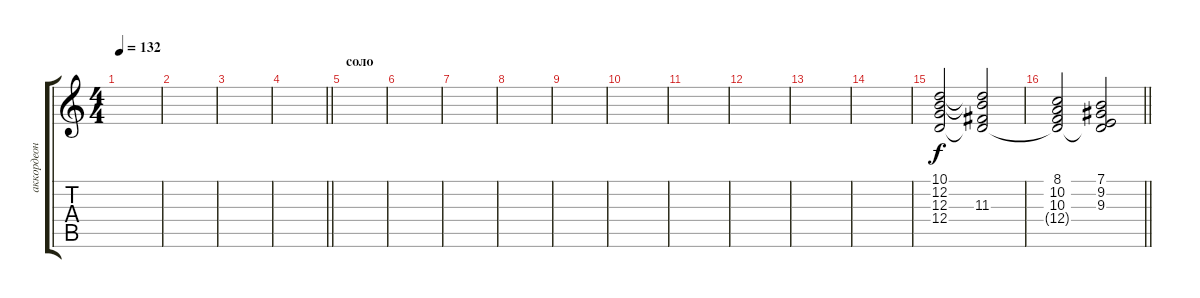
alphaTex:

\track ("аккордеон" "аккордеон") {solo instrument tangoaccordion}
\staff {score tabs}
\tuning (E4 B3 G3 D3 A2 E2) {hide}
\ts (4 4)
\tempo 132
\clef g2
\ks c
|
|
|
\barLineRight lightlight
|
\section ("" "соло")
|
|
|
|
|
|
|
|
|
|
(10.1 12.2 12.3 12.4).2 (10.1{t} 12.2{t} 11.3 12.4{t}).2 |
\barLineRight lightlight
(8.1 10.2 10.3 12.4{t}).2 (7.1 9.2 9.3 12.4{t}).2
